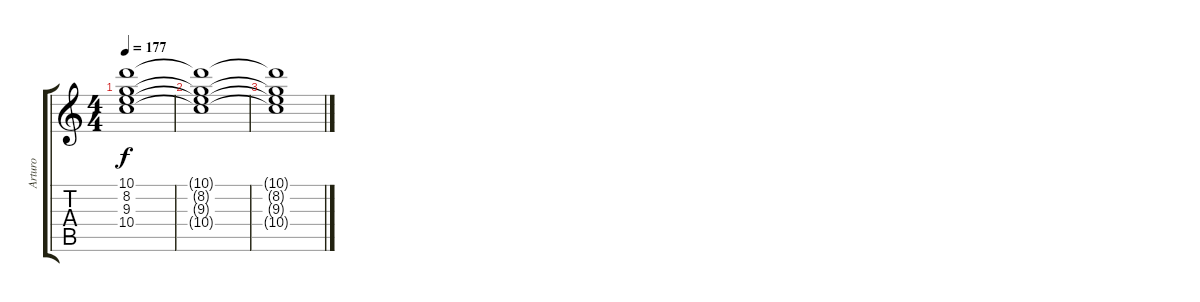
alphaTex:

\track ("Arturo" "Arturo") {instrument acousticguitarsteel}
\staff {score tabs}
\tuning (E4 B3 G3 D3 A2 E2) {hide}
\ts (4 4)
\tempo 177
\clef g2
\ks c
(10.1 8.2 9.3 10.4).1{dy f} |
(10.1{t} 8.2{t} 9.3{t} 10.4{t}).1 |
(10.1{t} 8.2{t} 9.3{t} 10.4{t}).1
